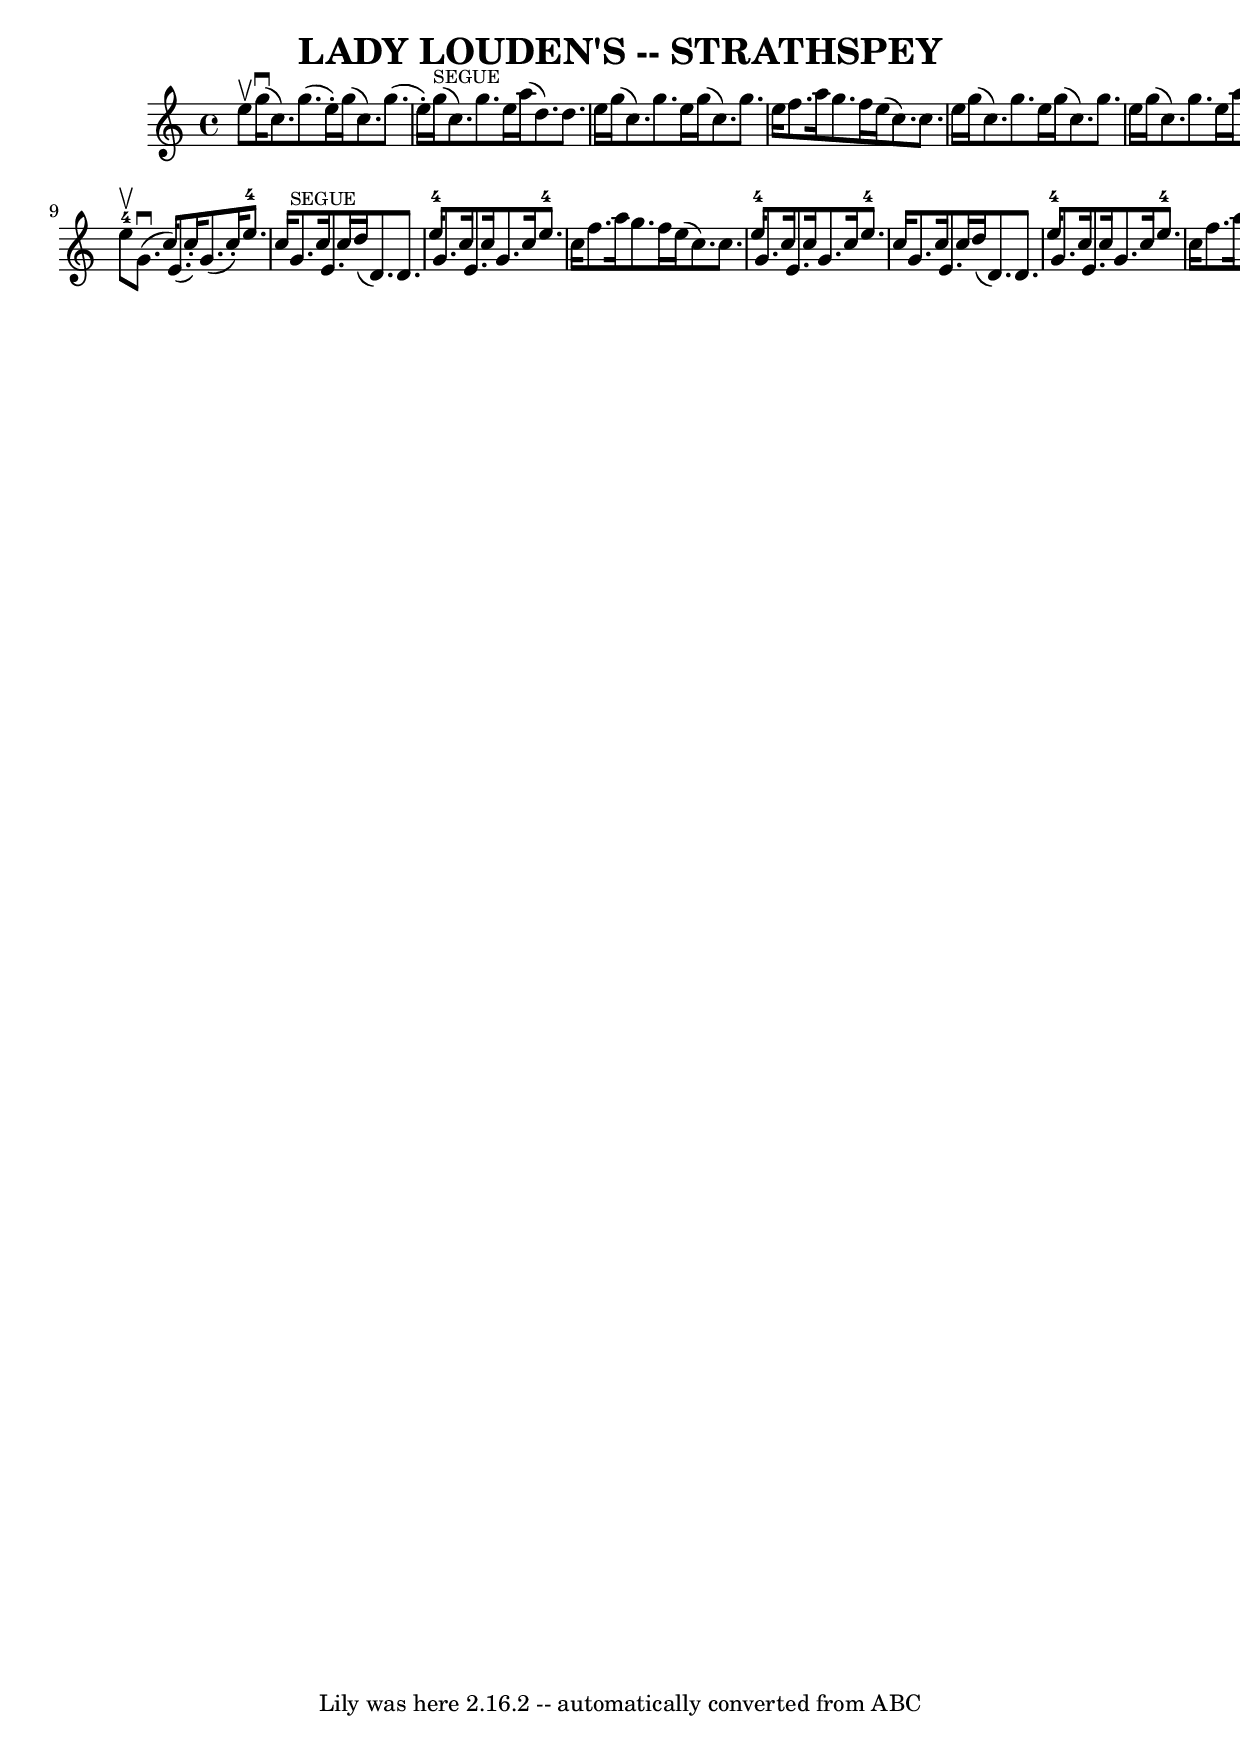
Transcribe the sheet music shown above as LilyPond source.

\version "2.16.2"
\include "Mammoth.ily"
\header {
  %% book = "Ryan's Mammoth Collection of Fiddle Tunes"
 crossRefNumber = "1"
 footnotes = ""
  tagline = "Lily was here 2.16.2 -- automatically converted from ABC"
  title = "LADY LOUDEN'S -- STRATHSPEY"

}
voicedefault =  {


  \override Staff.TimeSignature #'style = #'C
  \time 4/4 
  \key c \major e''8^\upbow        |
 g''16 (^\downbow c''8.) g''8. (e''16-.) g''16 (c''8.) g''8. (e''16-.)   |
 g''16^\segue(c''8.) g''8. e''16 a''16 (d''8.) d''8. e''16        |
 g''16 (c''8.) g''8. e''16 g''16 (c''8.) g''8. e''16     |
 f''8. a''16 g''8. f''16 e''16 (c''8.) c''8. e''16    |  |
 g''16 (c''8.) g''8. e''16 g''16 (c''8.) g''8. e''16     |
 g''16 (c''8.) g''8. e''16 a''16 (d''8.) d''8. e''16         |
 g''16 (c''8.) g''8. e''16 g''16 ( c''8.) g''8. e''16     |
 f''8. a''16 g''8. f''16 e''16 (c''8.) c''8    \bar "|." e''8-4^\upbow        |
  
 g'8. (^\downbow c''16) e'8. (c''16-.) g'8. (c''16-.) e''8.-4 c''16     |
 g'8.^\segue c''16 e'8. c''16 d''16 (d'8.) d'8. e''16-4        |
 g'8. c''16 e'8. c''16 g'8. c''16 e''8.-4 c''16     |
 f''8. a''16 g''8. f''16 e''16 (c''8.) c''8. e''16-4    |
   |
 g'8. c''16 e'8. c''16 g'8. c''16 e''8.-4 c''16     |
 g'8. c''16 e'8. c''16 d''16 (d'8.) d'8. e''16-4        |
 g'8. c''16 e'8. c''16 g'8. c''16 e''8.-4 c''16     |
 f''8. a''16 g''8. f''16 e''16 ( c''8.) c''8    \bar " |."   

}

\score{
  <<

    \context Staff="default"
    {
      \voicedefault 
      
    }

  >>
  \layout {
    
  }
  \midi {
  }

}
